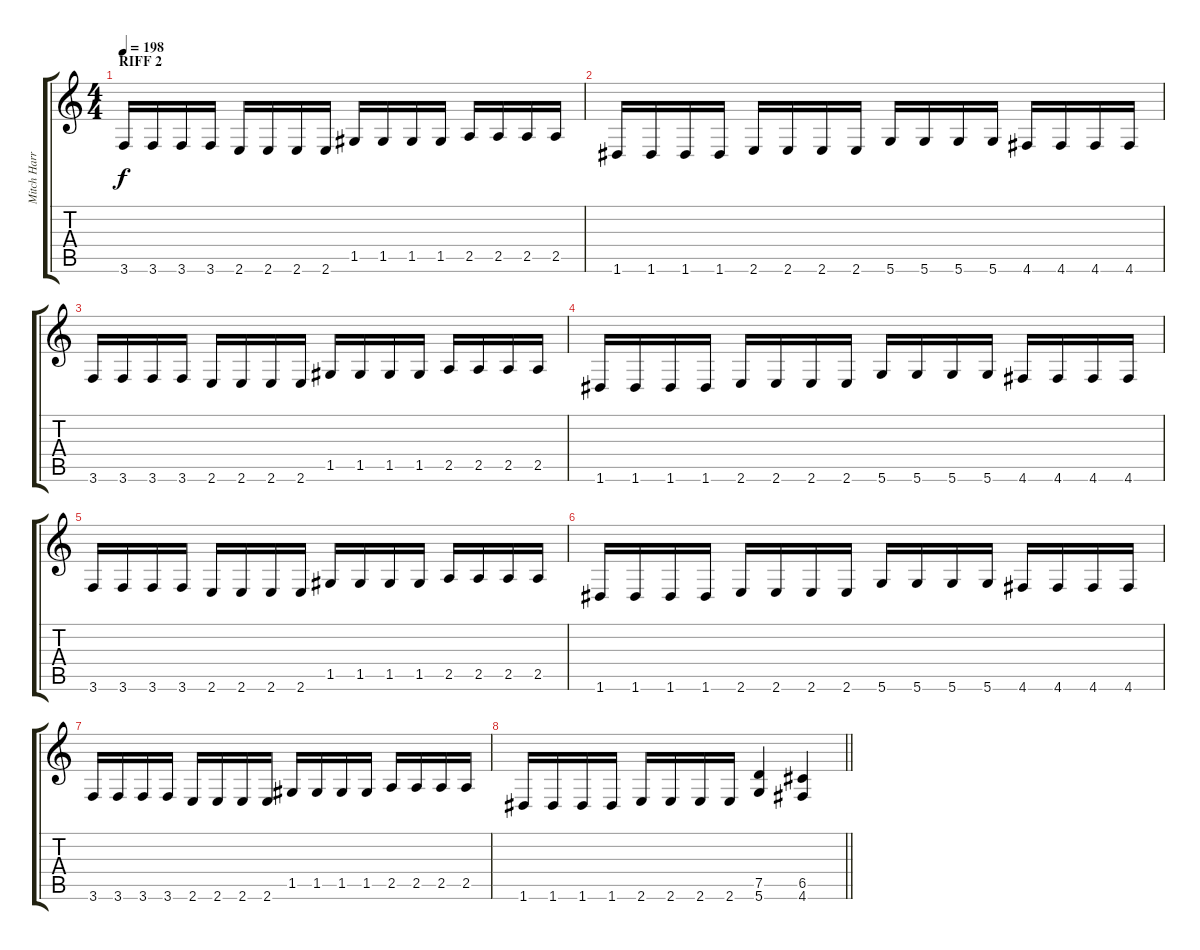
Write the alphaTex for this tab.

\track ("Mitch Harris" "Mitch Harr") {instrument distortionguitar}
\staff {score tabs}
\tuning (D4 A3 F3 C3 G2 D2) {hide}
\ts (4 4)
\section ("" "RIFF 2")
\tempo 198
\clef g2
\ks c
3.6.16{dy f} 3.6.16 3.6.16 3.6.16 2.6.16 2.6.16 2.6.16 2.6.16 1.5.16 1.5.16 1.5.16 1.5.16 2.5.16 2.5.16 2.5.16 2.5.16 |
1.6.16 1.6.16 1.6.16 1.6.16 2.6.16 2.6.16 2.6.16 2.6.16 5.6.16 5.6.16 5.6.16 5.6.16 4.6.16 4.6.16 4.6.16 4.6.16 |
3.6.16 3.6.16 3.6.16 3.6.16 2.6.16 2.6.16 2.6.16 2.6.16 1.5.16 1.5.16 1.5.16 1.5.16 2.5.16 2.5.16 2.5.16 2.5.16 |
1.6.16 1.6.16 1.6.16 1.6.16 2.6.16 2.6.16 2.6.16 2.6.16 5.6.16 5.6.16 5.6.16 5.6.16 4.6.16 4.6.16 4.6.16 4.6.16 |
3.6.16 3.6.16 3.6.16 3.6.16 2.6.16 2.6.16 2.6.16 2.6.16 1.5.16 1.5.16 1.5.16 1.5.16 2.5.16 2.5.16 2.5.16 2.5.16 |
1.6.16 1.6.16 1.6.16 1.6.16 2.6.16 2.6.16 2.6.16 2.6.16 5.6.16 5.6.16 5.6.16 5.6.16 4.6.16 4.6.16 4.6.16 4.6.16 |
3.6.16 3.6.16 3.6.16 3.6.16 2.6.16 2.6.16 2.6.16 2.6.16 1.5.16 1.5.16 1.5.16 1.5.16 2.5.16 2.5.16 2.5.16 2.5.16 |
\barLineRight lightlight
1.6.16 1.6.16 1.6.16 1.6.16 2.6.16 2.6.16 2.6.16 2.6.16 (7.5 5.6).4 (6.5 4.6).4
